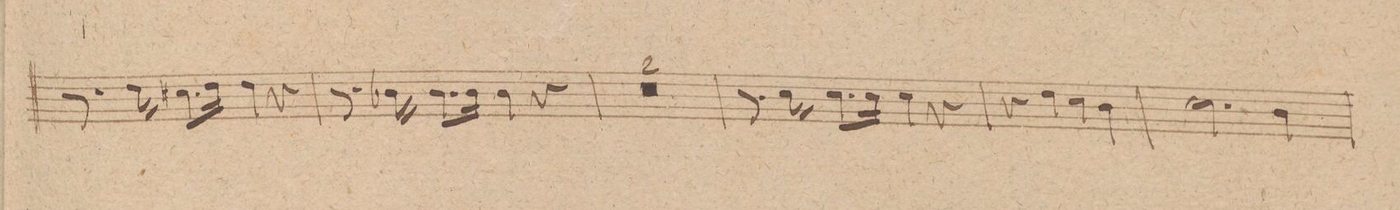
**kern	**dynam
*I"Clarnetto. in A.	*
*clefG2	*
*k[f#c#g#]	*
*met(c|)	*
*M2/2	*
8.r	.
16b\	.
8.a#X\L	.
16b\Jk	.
4b\	.
4r	.
=31	=31
8.r	.
16gX\	.
8.g\L	.
16g\Jk	.
4g\	.
4r	.
=32	=32
0r	.
=33	=33
=34	=34
8.r	.
16a\	.
8.a\L	.
16a\Jk	.
4a\	.
4r	.
=35	=35
4r	.
4b\	.
4a\	.
4g#\	.
=36	=36
*2\right	*
2.a\	.
4g#\	.
=37	=37
*-	*-
